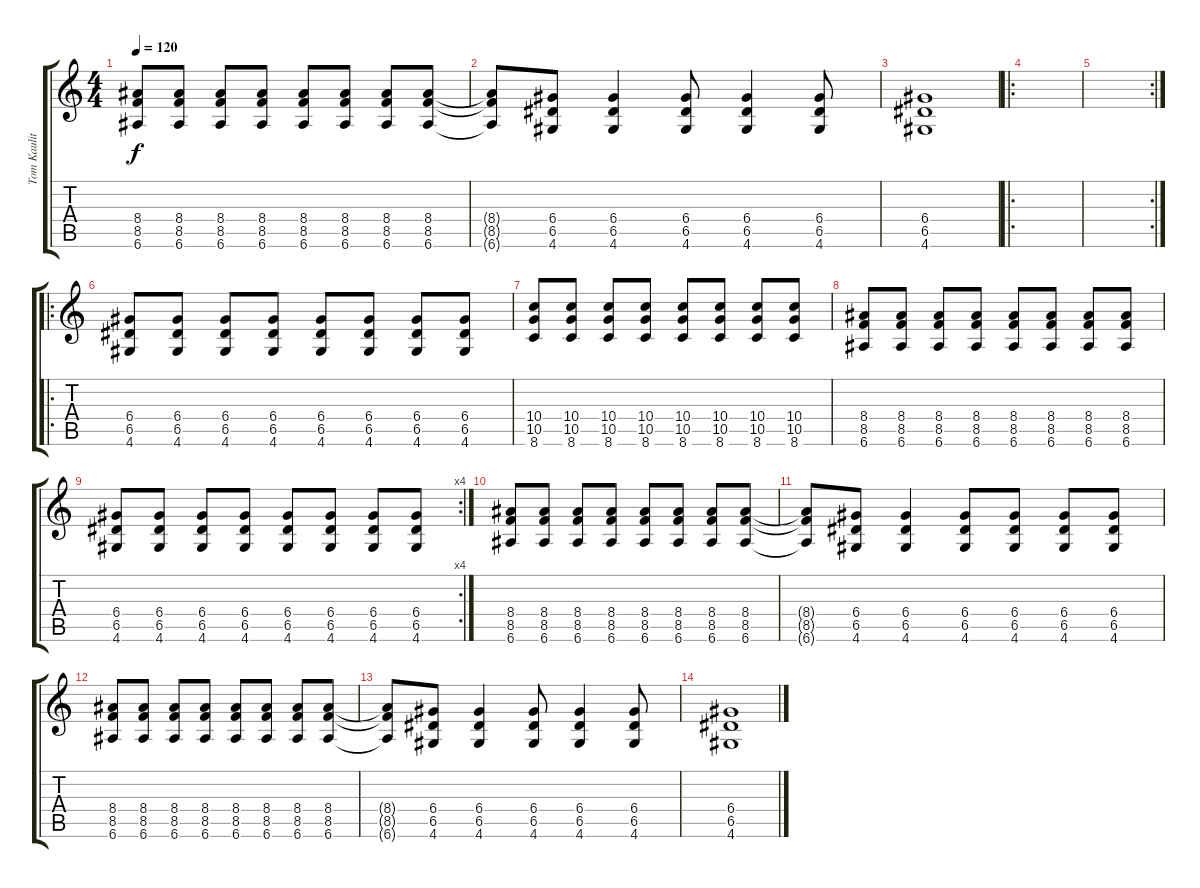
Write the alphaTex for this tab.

\track ("Tom Kaulitz" "Tom Kaulit") {instrument distortionguitar}
\staff {score tabs}
\tuning (E4 B3 G3 D3 A2 E2) {hide}
\ts (4 4)
\tempo 120
\clef g2
\ks c
(8.4 8.5 6.6).8{dy f} (8.4 8.5 6.6).8 (8.4 8.5 6.6).8 (8.4 8.5 6.6).8 (8.4 8.5 6.6).8 (8.4 8.5 6.6).8 (8.4 8.5 6.6).8 (8.4 8.5 6.6).8 |
(8.4{t} 8.5{t} 6.6{t}).8 (6.4 6.5 4.6).8 (6.4 6.5 4.6).4 (6.4 6.5 4.6).8 (6.4 6.5 4.6).4 (6.4 6.5 4.6).8 |
(6.4 6.5 4.6).1 |
\ro
|
\rc 2
|
\ro
(6.4 6.5 4.6).8 (6.4 6.5 4.6).8 (6.4 6.5 4.6).8 (6.4 6.5 4.6).8 (6.4 6.5 4.6).8 (6.4 6.5 4.6).8 (6.4 6.5 4.6).8 (6.4 6.5 4.6).8 |
(10.4 10.5 8.6).8 (10.4 10.5 8.6).8 (10.4 10.5 8.6).8 (10.4 10.5 8.6).8 (10.4 10.5 8.6).8 (10.4 10.5 8.6).8 (10.4 10.5 8.6).8 (10.4 10.5 8.6).8 |
(8.4 8.5 6.6).8 (8.4 8.5 6.6).8 (8.4 8.5 6.6).8 (8.4 8.5 6.6).8 (8.4 8.5 6.6).8 (8.4 8.5 6.6).8 (8.4 8.5 6.6).8 (8.4 8.5 6.6).8 |
\rc 4
(6.4 6.5 4.6).8 (6.4 6.5 4.6).8 (6.4 6.5 4.6).8 (6.4 6.5 4.6).8 (6.4 6.5 4.6).8 (6.4 6.5 4.6).8 (6.4 6.5 4.6).8 (6.4 6.5 4.6).8 |
(8.4 8.5 6.6).8 (8.4 8.5 6.6).8 (8.4 8.5 6.6).8 (8.4 8.5 6.6).8 (8.4 8.5 6.6).8 (8.4 8.5 6.6).8 (8.4 8.5 6.6).8 (8.4 8.5 6.6).8 |
(8.4{t} 8.5{t} 6.6{t}).8 (6.4 6.5 4.6).8 (6.4 6.5 4.6).4 (6.4 6.5 4.6).8 (6.4 6.5 4.6).8 (6.4 6.5 4.6).8 (6.4 6.5 4.6).8 |
(8.4 8.5 6.6).8 (8.4 8.5 6.6).8 (8.4 8.5 6.6).8 (8.4 8.5 6.6).8 (8.4 8.5 6.6).8 (8.4 8.5 6.6).8 (8.4 8.5 6.6).8 (8.4 8.5 6.6).8 |
(8.4{t} 8.5{t} 6.6{t}).8 (6.4 6.5 4.6).8 (6.4 6.5 4.6).4 (6.4 6.5 4.6).8 (6.4 6.5 4.6).4 (6.4 6.5 4.6).8 |
(6.4 6.5 4.6).1
